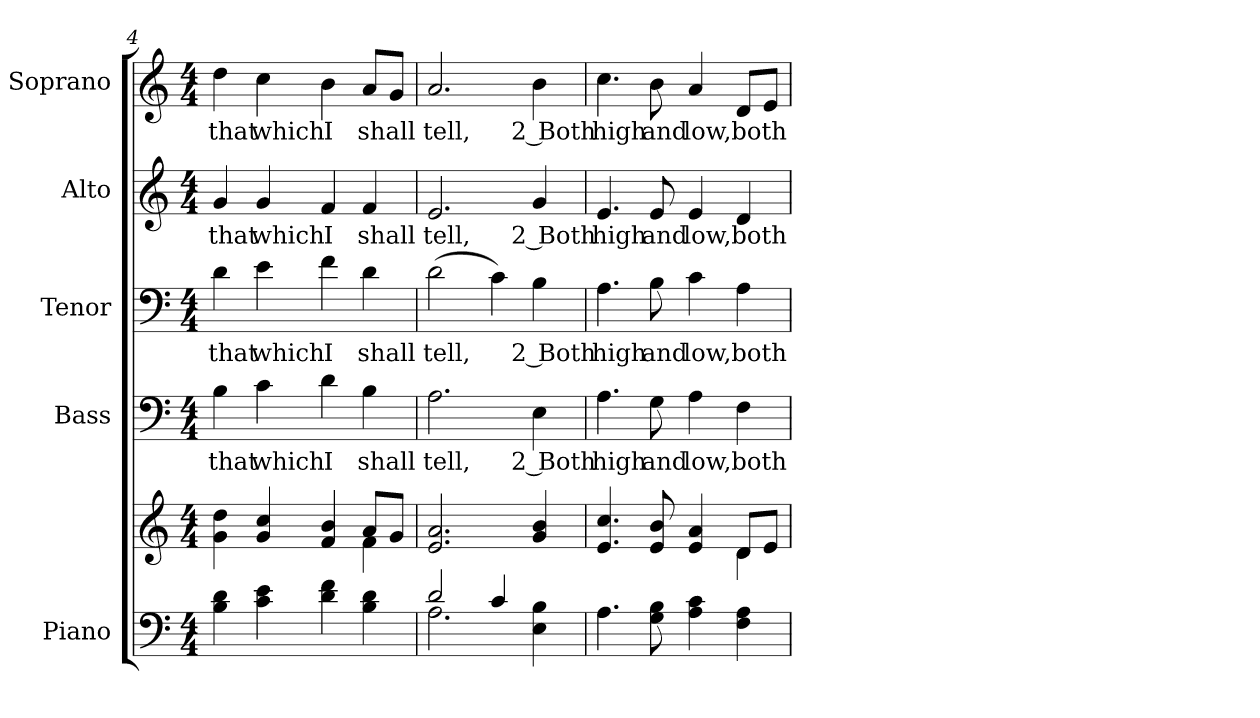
**kern	**kern	**kern	**text	**kern	**text	**kern	**text	**kern	**text
*part5	*part5	*part4	*part4	*part3	*part3	*part2	*part2	*part1	*part1
*staff6	*staff5	*staff4	*staff4	*staff3	*staff3	*staff2	*staff2	*staff1	*staff1
*I"Piano	*	*I"Bass	*	*I"Tenor	*	*I"Alto	*	*I"Soprano	*
*I'Pno.	*	*I'B.	*	*I'T.	*	*I'A.	*	*I'S.	*
*clefF4	*clefG2	*clefF4	*	*clefF4	*	*clefG2	*	*clefG2	*
*k[]	*k[]	*k[]	*	*k[]	*	*k[]	*	*k[]	*
*C:	*C:	*C:	*	*C:	*	*C:	*	*C:	*
*M4/4	*M4/4	*M4/4	*	*M4/4	*	*M4/4	*	*M4/4	*
=4	=4	=4	=4	=4	=4	=4	=4	=4	=4
*	*^	*	*	*	*	*	*	*	*
!	!	!	!	!LO:LY:b:color=#000000	!	!	!	!	!	!
!	!	!	!	!	!	!LO:LY:b:color=#000000	!	!	!	!
!	!	!	!	!	!	!	!	!LO:LY:b:color=#000000	!	!
!	!	!	!	!	!	!	!	!	!	!LO:LY:b:color=#000000
4Bi\ 4di	4gi\ 4ddi	2ryy	4Bi\	that	4di\	that	4gi/	that	4ddi\	that
!	!	!	!	!LO:LY:b:color=#000000	!	!	!	!	!	!
!	!	!	!	!	!	!LO:LY:b:color=#000000	!	!	!	!
!	!	!	!	!	!	!	!	!LO:LY:b:color=#000000	!	!
!	!	!	!	!	!	!	!	!	!	!LO:LY:b:color=#000000
4ci\ 4ei	4gi/ 4cci	.	4ci\	which	4ei\	which	4gi/	which	4cci\	which
!	!	!	!	!LO:LY:b:color=#000000	!	!	!	!	!	!
!	!	!	!	!	!	!LO:LY:b:color=#000000	!	!	!	!
!	!	!	!	!	!	!	!	!LO:LY:b:color=#000000	!	!
!	!	!	!	!	!	!	!	!	!	!LO:LY:b:color=#000000
4di\ 4fi	4fi/ 4bi	4ryy	4di\	I	4fi\	I	4fi/	I	4bi\	I
!	!	!	!	!LO:LY:b:color=#000000	!	!	!	!	!	!
!	!	!	!	!	!	!LO:LY:b:color=#000000	!	!	!	!
!	!	!	!	!	!	!	!	!LO:LY:b:color=#000000	!	!
!	!	!	!	!	!	!	!	!	!	!LO:LY:b:color=#000000
4Bi\ 4di	8ai/L	4fi\	4Bi\	shall	4di\	shall	4fi/	shall	8ai/L	shall
.	8gi/J	.	.	.	.	.	.	.	8gi/J	.
*	*v	*v	*	*	*	*	*	*	*	*
!!LO:PB:g=z
=5	=5	=5	=5	=5	=5	=5	=5	=5	=5
*^	*	*	*	*	*	*	*	*	*
!	!	!	!	!LO:LY:b:color=#000000	!	!	!	!	!	!
!	!	!	!	!	!	!LO:LY:b:color=#000000	!	!	!	!
!	!	!	!	!	!	!	!	!LO:LY:b:color=#000000	!	!
!	!	!	!	!	!	!	!	!	!	!LO:LY:b:color=#000000
2di/	2.Ai\	2.ei/ 2.ai	2.Ai\	tell,	(2di\	tell,	2.ei/	tell,	2.ai/	tell,
4ci/	.	.	.	.	4ci\)	.	.	.	.	.
!	!	!	!	!LO:LY:b:color=#000000	!	!	!	!	!	!
!	!	!	!	!	!	!LO:LY:b:color=#000000	!	!	!	!
!	!	!	!	!	!	!	!	!LO:LY:b:color=#000000	!	!
!	!	!	!	!	!	!	!	!	!	!LO:LY:b:color=#000000
4Ei\ 4Bi	4ryy	4gi/ 4bi	4Ei\	2 Both	4Bi\	2 Both	4gi/	2 Both	4bi\	2 Both
*v	*v	*	*	*	*	*	*	*	*	*
=6	=6	=6	=6	=6	=6	=6	=6	=6	=6
*	*^	*	*	*	*	*	*	*	*
*^	*	*	*	*	*	*	*	*	*	*
!	!	!	!	!	!LO:LY:b:color=#000000	!	!	!	!	!	!
*v	*v	*	*	*	*	*	*	*	*	*	*
*^	*	*	*	*	*	*	*	*	*	*
!	!	!	!	!	!	!	!LO:LY:b:color=#000000	!	!	!	!
*v	*v	*	*	*	*	*	*	*	*	*	*
*^	*	*	*	*	*	*	*	*	*	*
!	!	!	!	!	!	!	!	!	!LO:LY:b:color=#000000	!	!
*v	*v	*	*	*	*	*	*	*	*	*	*
*^	*	*	*	*	*	*	*	*	*	*
!	!	!	!	!	!	!	!	!	!	!	!LO:LY:b:color=#000000
*v	*v	*	*	*	*	*	*	*	*	*	*
4.Ai\	4.ei/ 4.cci	2ryy	4.Ai\	high	4.Ai\	high	4.ei/	high	4.cci\	high
!	!	!	!	!LO:LY:b:color=#000000	!	!	!	!	!	!
!	!	!	!	!	!	!LO:LY:b:color=#000000	!	!	!	!
!	!	!	!	!	!	!	!	!LO:LY:b:color=#000000	!	!
!	!	!	!	!	!	!	!	!	!	!LO:LY:b:color=#000000
8Gi\ 8Bi	8ei/ 8bi	.	8Gi\	and	8Bi\	and	8ei/	and	8bi\	and
!	!	!	!	!LO:LY:b:color=#000000	!	!	!	!	!	!
!	!	!	!	!	!	!LO:LY:b:color=#000000	!	!	!	!
!	!	!	!	!	!	!	!	!LO:LY:b:color=#000000	!	!
!	!	!	!	!	!	!	!	!	!	!LO:LY:b:color=#000000
4Ai\ 4ci	4ei/ 4ai	4ryy	4Ai\	low,	4ci\	low,	4ei/	low,	4ai/	low,
!	!	!	!	!LO:LY:b:color=#000000	!	!	!	!	!	!
!	!	!	!	!	!	!LO:LY:b:color=#000000	!	!	!	!
!	!	!	!	!	!	!	!	!LO:LY:b:color=#000000	!	!
!	!	!	!	!	!	!	!	!	!	!LO:LY:b:color=#000000
4Fi\ 4Ai	8di/L	4di\	4Fi\	both	4Ai\	both	4di/	both	8di/L	both
.	8ei/J	.	.	.	.	.	.	.	8ei/J	.
*	*v	*v	*	*	*	*	*	*	*	*
=	=	=	=	=	=	=	=	=	=
*-	*-	*-	*-	*-	*-	*-	*-	*-	*-
